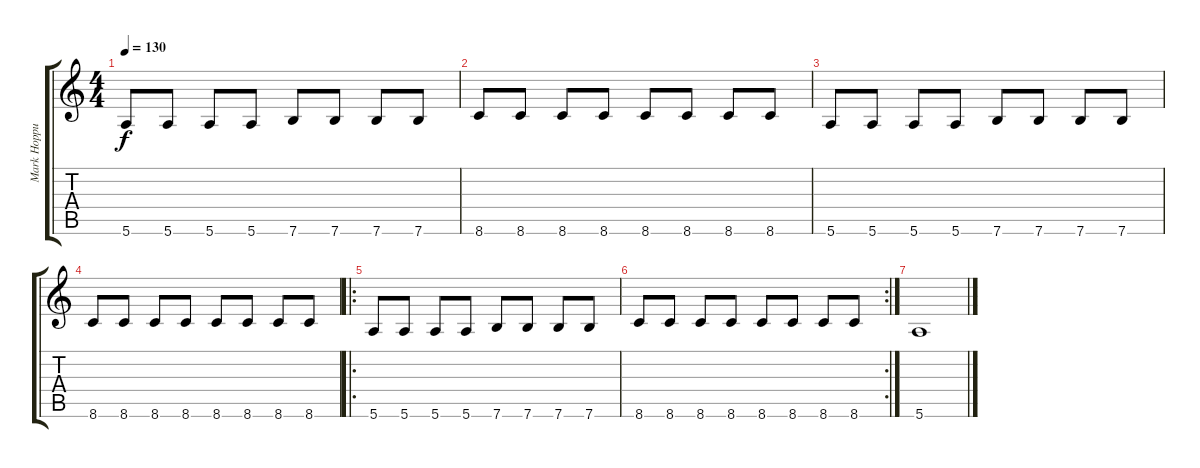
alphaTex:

\track ("Mark Hoppus Bass" "Mark Hoppu") {instrument electricbasspick}
\staff {score tabs}
\tuning (E4 B3 G3 D3 A2 E2) {hide}
\ts (4 4)
\tempo 130
\clef g2
\ks c
5.6.8{dy f} 5.6.8 5.6.8 5.6.8 7.6.8 7.6.8 7.6.8 7.6.8 |
8.6.8 8.6.8 8.6.8 8.6.8 8.6.8 8.6.8 8.6.8 8.6.8 |
5.6.8 5.6.8 5.6.8 5.6.8 7.6.8 7.6.8 7.6.8 7.6.8 |
8.6.8 8.6.8 8.6.8 8.6.8 8.6.8 8.6.8 8.6.8 8.6.8 |
\ro
5.6.8 5.6.8 5.6.8 5.6.8 7.6.8 7.6.8 7.6.8 7.6.8 |
\rc 2
8.6.8 8.6.8 8.6.8 8.6.8 8.6.8 8.6.8 8.6.8 8.6.8 |
5.6.1
